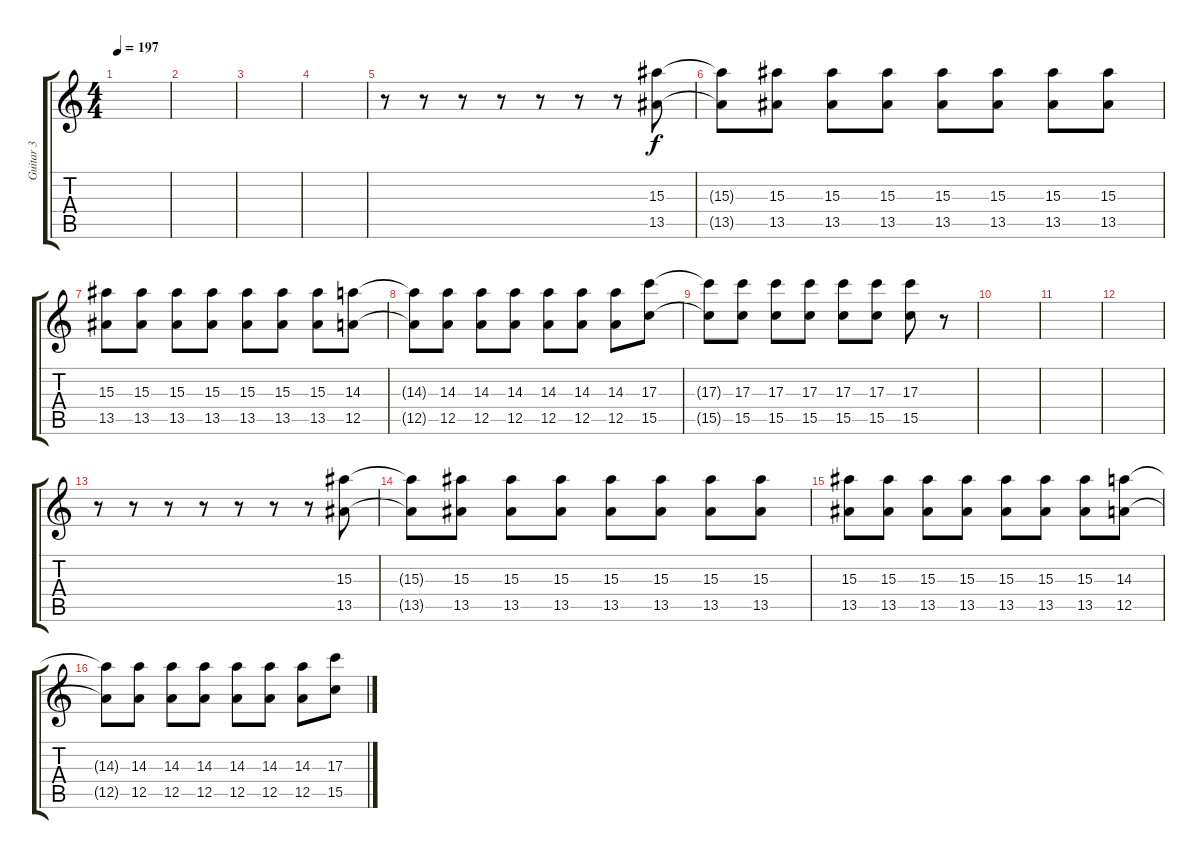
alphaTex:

\track ("Guitar 3" "Guitar 3") {instrument distortionguitar}
\staff {score tabs}
\tuning (E4 B3 G3 D3 A2 D2) {hide}
\ts (4 4)
\tempo 197
\clef g2
\ks c
|
|
|
|
r.8 r.8 r.8 r.8 r.8 r.8 r.8 (15.3 13.5).8 |
(15.3{t} 13.5{t}).8 (15.3 13.5).8 (15.3 13.5).8 (15.3 13.5).8 (15.3 13.5).8 (15.3 13.5).8 (15.3 13.5).8 (15.3 13.5).8 |
(15.3 13.5).8 (15.3 13.5).8 (15.3 13.5).8 (15.3 13.5).8 (15.3 13.5).8 (15.3 13.5).8 (15.3 13.5).8 (14.3 12.5).8 |
(14.3{t} 12.5{t}).8 (14.3 12.5).8 (14.3 12.5).8 (14.3 12.5).8 (14.3 12.5).8 (14.3 12.5).8 (14.3 12.5).8 (17.3 15.5).8 |
(17.3{t} 15.5{t}).8 (17.3 15.5).8 (17.3 15.5).8 (17.3 15.5).8 (17.3 15.5).8 (17.3 15.5).8 (17.3 15.5).8 r.8 |
|
|
|
r.8 r.8 r.8 r.8 r.8 r.8 r.8 (15.3 13.5).8 |
(15.3{t} 13.5{t}).8 (15.3 13.5).8 (15.3 13.5).8 (15.3 13.5).8 (15.3 13.5).8 (15.3 13.5).8 (15.3 13.5).8 (15.3 13.5).8 |
(15.3 13.5).8 (15.3 13.5).8 (15.3 13.5).8 (15.3 13.5).8 (15.3 13.5).8 (15.3 13.5).8 (15.3 13.5).8 (14.3 12.5).8 |
(14.3{t} 12.5{t}).8 (14.3 12.5).8 (14.3 12.5).8 (14.3 12.5).8 (14.3 12.5).8 (14.3 12.5).8 (14.3 12.5).8 (17.3 15.5).8
